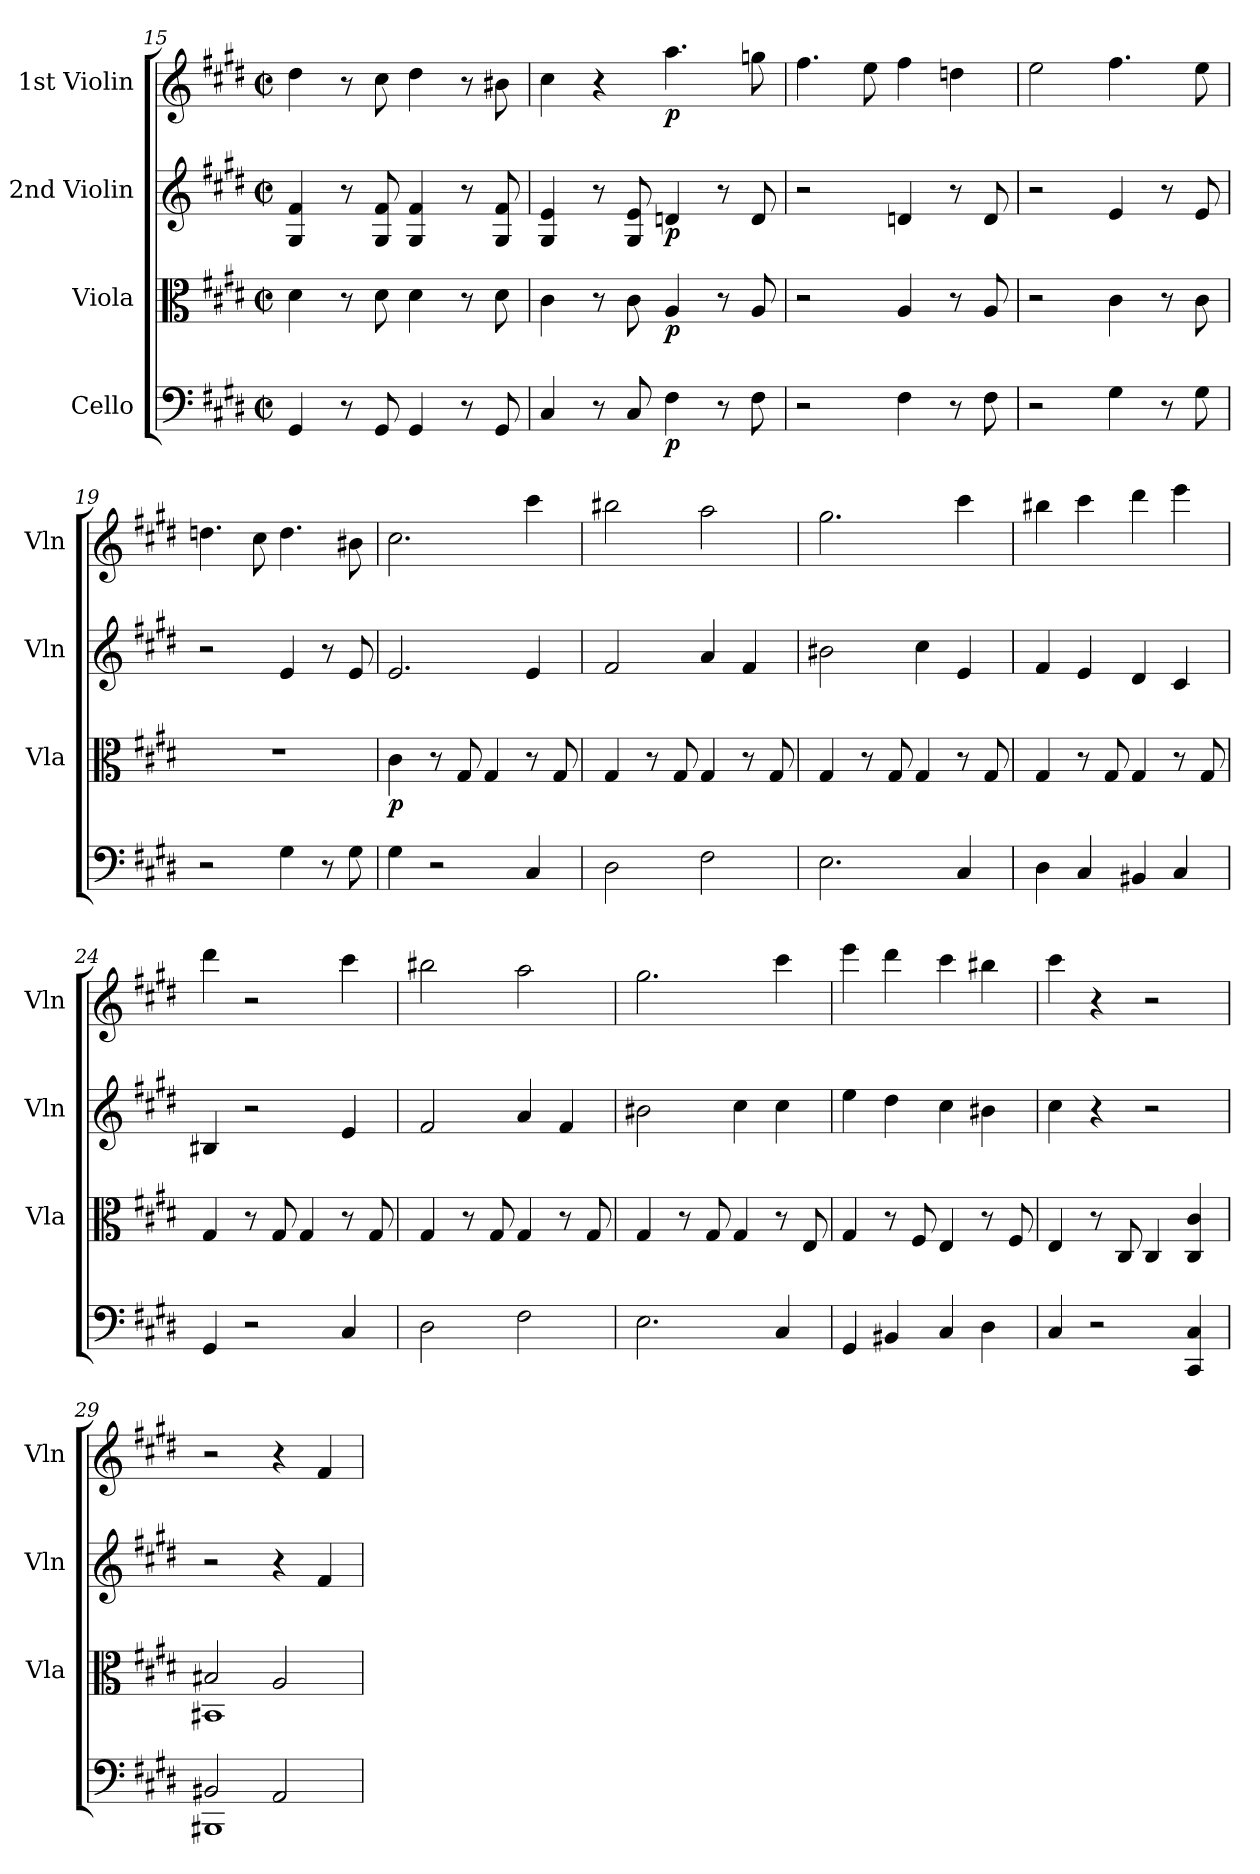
**kern	**dynam	**kern	**dynam	**kern	**dynam	**kern	**dynam
*part4	*part4	*part3	*part3	*part2	*part2	*part1	*part1
*staff4	*staff4	*staff3	*staff3	*staff2	*staff2	*staff1	*staff1
*I"Cello	*	*I"Viola	*	*I"2nd Violin	*	*I"1st Violin	*
*	*	*I'Vla	*	*I'Vln	*	*I'Vln	*
*clefF4	*	*clefC3	*	*clefG2	*	*clefG2	*
*k[f#c#g#d#]	*	*k[f#c#g#d#]	*	*k[f#c#g#d#]	*	*k[f#c#g#d#]	*
*c#:	*	*c#:	*	*c#:	*	*c#:	*
*M2/2	*	*M2/2	*	*M2/2	*	*M2/2	*
*met(c|)	*	*met(c|)	*	*met(c|)	*	*met(c|)	*
=15	=15	=15	=15	=15	=15	=15	=15
4GG#/	.	4d#\	.	4G#/ 4f#/	.	4dd#\	.
8r	.	8r	.	8r	.	8r	.
8GG#/	.	8d#\	.	8G#/ 8f#/	.	8cc#\	.
4GG#/	.	4d#\	.	4G#/ 4f#/	.	4dd#\	.
8r	.	8r	.	8r	.	8r	.
8GG#/	.	8d#\	.	8G#/ 8f#/	.	8b#X\	.
=16	=16	=16	=16	=16	=16	=16	=16
4C#/	.	4c#\	.	4G#/ 4e/	.	4cc#\	.
8r	.	8r	.	8r	.	4r	.
8C#/	.	8c#\	.	8G#/ 8e/	.	.	.
!	!LO:DY:b	!	!LO:DY:b	!	!LO:DY:b	!	!LO:DY:b
4F#\	p	4A/	p	4dn/	p	4.aa\	p
8r	.	8r	.	8r	.	.	.
8F#\	.	8A/	.	8d/	.	8ggn\	.
=17	=17	=17	=17	=17	=17	=17	=17
2r	.	2r	.	2r	.	4.ff#\	.
.	.	.	.	.	.	8ee\	.
4F#\	.	4A/	.	4dn/	.	4ff#\	.
8r	.	8r	.	8r	.	4ddn\	.
8F#\	.	8A/	.	8d/	.	.	.
!!LO:LB:g=z
=18	=18	=18	=18	=18	=18	=18	=18
2r	.	2r	.	2r	.	2ee\	.
4G#\	.	4c#\	.	4e/	.	4.ff#\	.
8r	.	8r	.	8r	.	.	.
8G#\	.	8c#\	.	8e/	.	8ee\	.
=19	=19	=19	=19	=19	=19	=19	=19
2r	.	1r	.	2r	.	4.ddn\	.
.	.	.	.	.	.	8cc#\	.
4G#\	.	.	.	4e/	.	4.dd\	.
8r	.	.	.	8r	.	.	.
8G#\	.	.	.	8e/	.	8b#X\	.
=20	=20	=20	=20	=20	=20	=20	=20
!	!	!	!LO:DY:b	!	!	!	!
4G#\	.	4c#\	p	2.e/	.	2.cc#\	.
2r	.	8r	.	.	.	.	.
.	.	8G#/	.	.	.	.	.
.	.	4G#/	.	.	.	.	.
4C#/	.	8r	.	4e/	.	4ccc#\	.
.	.	8G#/	.	.	.	.	.
=21	=21	=21	=21	=21	=21	=21	=21
2D#\	.	4G#/	.	2f#/	.	2bb#X\	.
.	.	8r	.	.	.	.	.
.	.	8G#/	.	.	.	.	.
2F#\	.	4G#/	.	4a/	.	2aa\	.
.	.	8r	.	4f#/	.	.	.
.	.	8G#/	.	.	.	.	.
!!LO:PB:g=z
=22	=22	=22	=22	=22	=22	=22	=22
2.E\	.	4G#/	.	2b#X\	.	2.gg#\	.
.	.	8r	.	.	.	.	.
.	.	8G#/	.	.	.	.	.
.	.	4G#/	.	4cc#\	.	.	.
4C#/	.	8r	.	4e/	.	4ccc#\	.
.	.	8G#/	.	.	.	.	.
=23	=23	=23	=23	=23	=23	=23	=23
4D#\	.	4G#/	.	4f#/	.	4bb#X\	.
4C#/	.	8r	.	4e/	.	4ccc#\	.
.	.	8G#/	.	.	.	.	.
4BB#X/	.	4G#/	.	4d#/	.	4ddd#\	.
4C#/	.	8r	.	4c#/	.	4eee\	.
.	.	8G#/	.	.	.	.	.
=24	=24	=24	=24	=24	=24	=24	=24
4GG#/	.	4G#/	.	4B#X/	.	4ddd#\	.
2r	.	8r	.	2r	.	2r	.
.	.	8G#/	.	.	.	.	.
.	.	4G#/	.	.	.	.	.
4C#/	.	8r	.	4e/	.	4ccc#\	.
.	.	8G#/	.	.	.	.	.
=25	=25	=25	=25	=25	=25	=25	=25
2D#\	.	4G#/	.	2f#/	.	2bb#X\	.
.	.	8r	.	.	.	.	.
.	.	8G#/	.	.	.	.	.
2F#\	.	4G#/	.	4a/	.	2aa\	.
.	.	8r	.	4f#/	.	.	.
.	.	8G#/	.	.	.	.	.
=26	=26	=26	=26	=26	=26	=26	=26
2.E\	.	4G#/	.	2b#X\	.	2.gg#\	.
.	.	8r	.	.	.	.	.
.	.	8G#/	.	.	.	.	.
.	.	4G#/	.	4cc#\	.	.	.
4C#/	.	8r	.	4cc#\	.	4ccc#\	.
.	.	8E/	.	.	.	.	.
!!LO:LB:g=z
=27	=27	=27	=27	=27	=27	=27	=27
4GG#/	.	4G#/	.	4ee\	.	4eee\	.
4BB#X/	.	8r	.	4dd#\	.	4ddd#\	.
.	.	8F#/	.	.	.	.	.
4C#/	.	4E/	.	4cc#\	.	4ccc#\	.
4D#\	.	8r	.	4b#X\	.	4bb#X\	.
.	.	8F#/	.	.	.	.	.
=28	=28	=28	=28	=28	=28	=28	=28
4C#/	.	4E/	.	4cc#\	.	4ccc#\	.
2r	.	8r	.	4r	.	4r	.
.	.	8C#/	.	.	.	.	.
.	.	4C#/	.	2r	.	2r	.
4CC#/ 4C#/	.	4C#/ 4c#/	.	.	.	.	.
=29	=29	=29	=29	=29	=29	=29	=29
*^	*	*^	*	*	*	*	*
2BB#X/	1BBB#X	.	2B#X/	1BB#X	.	2r	.	2r	.
2AA/	.	.	2A/	.	.	4r	.	4r	.
.	.	.	.	.	.	4f#/	.	4f#/	.
*v	*v	*	*	*	*	*	*	*	*
*	*	*v	*v	*	*	*	*	*
=	=	=	=	=	=	=	=
*-	*-	*-	*-	*-	*-	*-	*-
